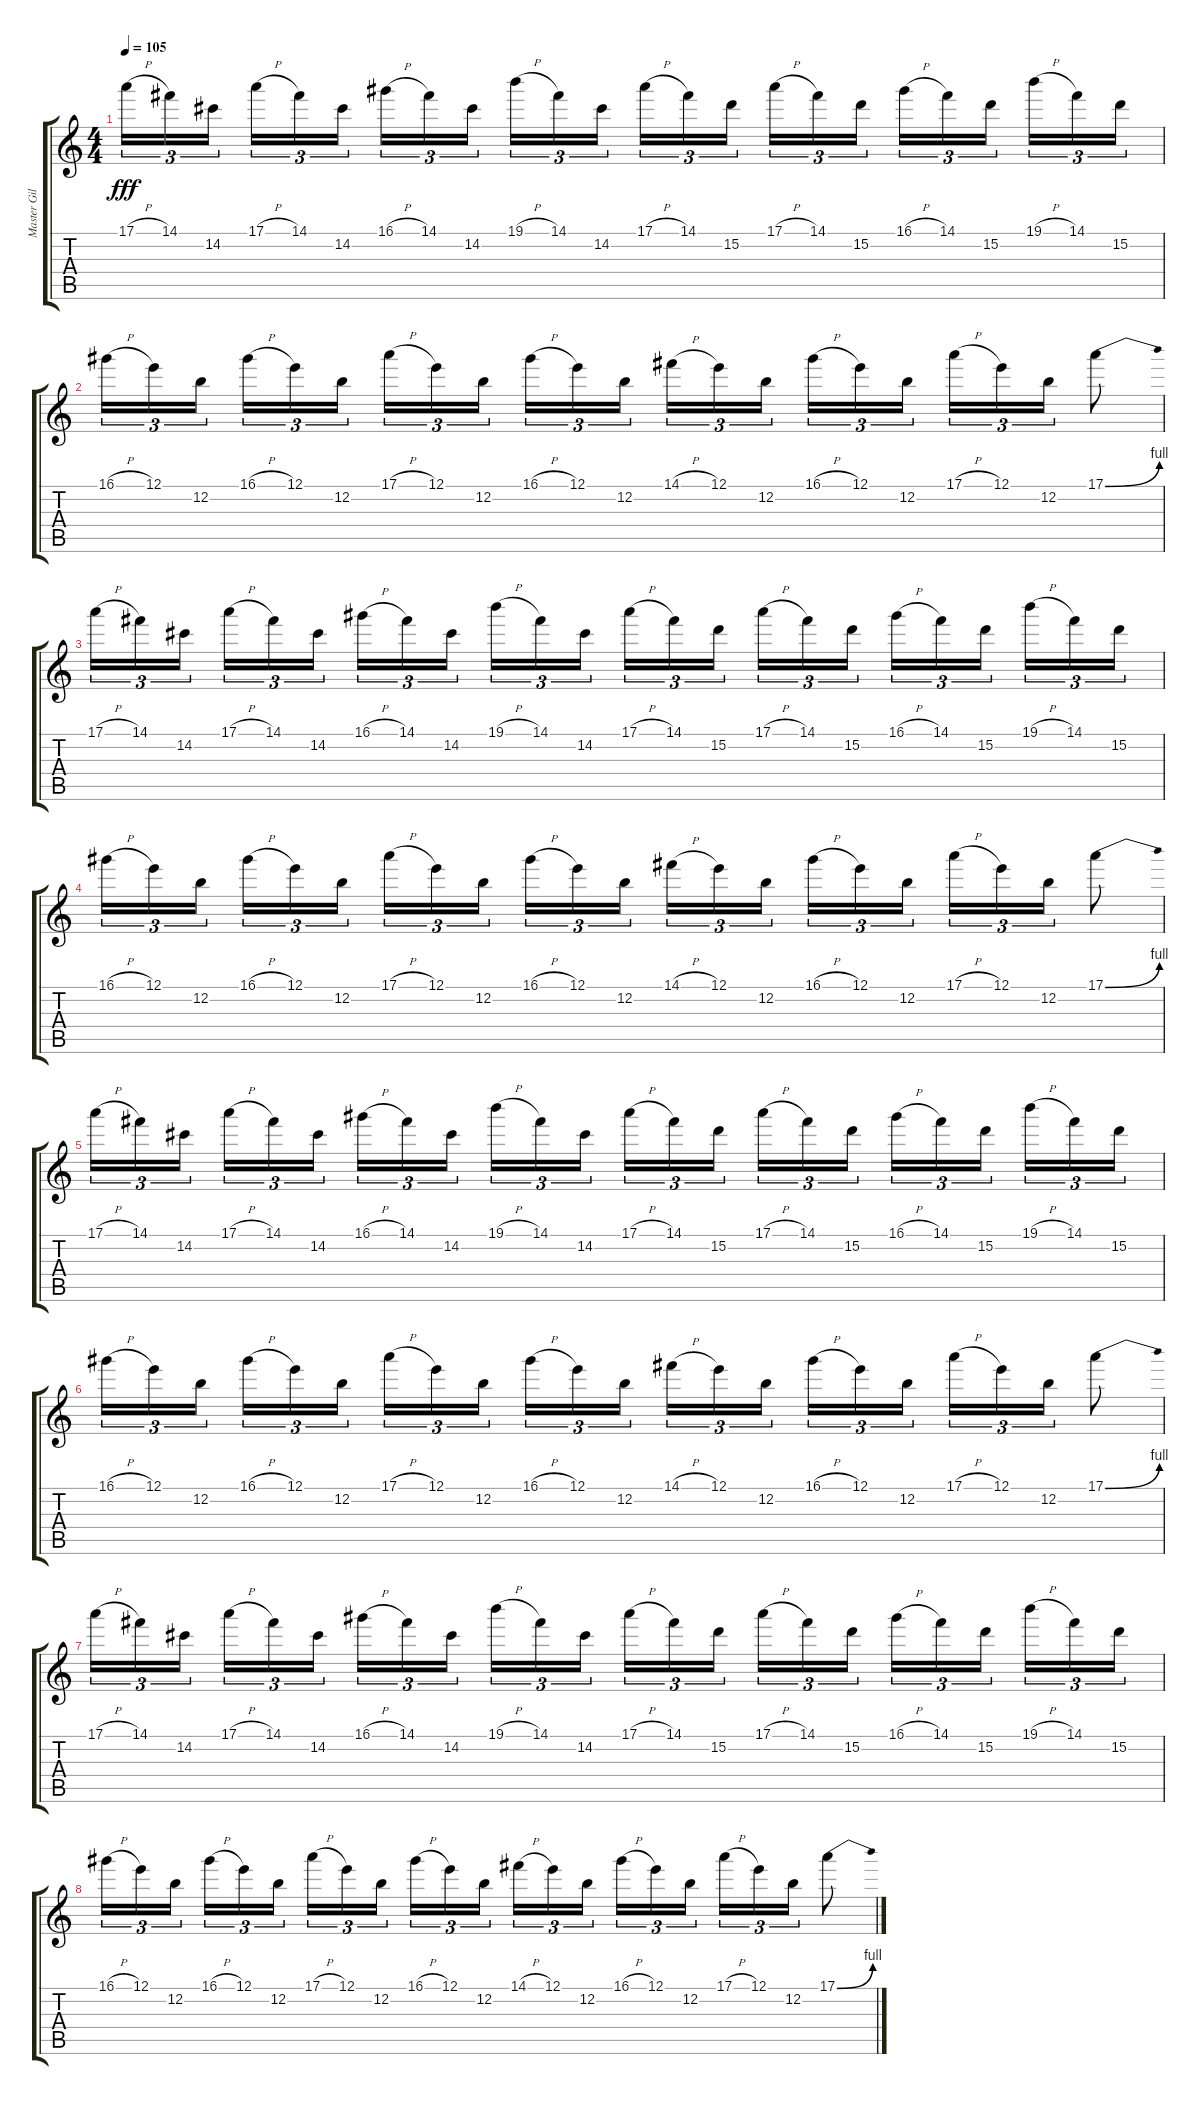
\track ("Master Gil Shapira" "Master Gil") {instrument distortionguitar}
\staff {score tabs}
\tuning (E4 B3 G3 D3 A2 E2) {hide}
\ts (4 4)
\tempo 105
\clef g2
\ks c
17.1{h}.16{tu (3 2) dy fff} 14.1.16{tu (3 2)} 14.2.16{tu (3 2)} 17.1{h}.16{tu (3 2)} 14.1.16{tu (3 2)} 14.2.16{tu (3 2)} 16.1{h}.16{tu (3 2)} 14.1.16{tu (3 2)} 14.2.16{tu (3 2)} 19.1{h}.16{tu (3 2)} 14.1.16{tu (3 2)} 14.2.16{tu (3 2)} 17.1{h}.16{tu (3 2)} 14.1.16{tu (3 2)} 15.2.16{tu (3 2)} 17.1{h}.16{tu (3 2)} 14.1.16{tu (3 2)} 15.2.16{tu (3 2)} 16.1{h}.16{tu (3 2)} 14.1.16{tu (3 2)} 15.2.16{tu (3 2)} 19.1{h}.16{tu (3 2)} 14.1.16{tu (3 2)} 15.2.16{tu (3 2)} |
16.1{h}.16{tu (3 2)} 12.1.16{tu (3 2)} 12.2.16{tu (3 2)} 16.1{h}.16{tu (3 2)} 12.1.16{tu (3 2)} 12.2.16{tu (3 2)} 17.1{h}.16{tu (3 2)} 12.1.16{tu (3 2)} 12.2.16{tu (3 2)} 16.1{h}.16{tu (3 2)} 12.1.16{tu (3 2)} 12.2.16{tu (3 2)} 14.1{h}.16{tu (3 2)} 12.1.16{tu (3 2)} 12.2.16{tu (3 2)} 16.1{h}.16{tu (3 2)} 12.1.16{tu (3 2)} 12.2.16{tu (3 2)} 17.1{h}.16{tu (3 2)} 12.1.16{tu (3 2)} 12.2.16{tu (3 2)} 17.1{be (bend 0 0 60 4)}.8 |
17.1{h}.16{tu (3 2)} 14.1.16{tu (3 2)} 14.2.16{tu (3 2)} 17.1{h}.16{tu (3 2)} 14.1.16{tu (3 2)} 14.2.16{tu (3 2)} 16.1{h}.16{tu (3 2)} 14.1.16{tu (3 2)} 14.2.16{tu (3 2)} 19.1{h}.16{tu (3 2)} 14.1.16{tu (3 2)} 14.2.16{tu (3 2)} 17.1{h}.16{tu (3 2)} 14.1.16{tu (3 2)} 15.2.16{tu (3 2)} 17.1{h}.16{tu (3 2)} 14.1.16{tu (3 2)} 15.2.16{tu (3 2)} 16.1{h}.16{tu (3 2)} 14.1.16{tu (3 2)} 15.2.16{tu (3 2)} 19.1{h}.16{tu (3 2)} 14.1.16{tu (3 2)} 15.2.16{tu (3 2)} |
16.1{h}.16{tu (3 2)} 12.1.16{tu (3 2)} 12.2.16{tu (3 2)} 16.1{h}.16{tu (3 2)} 12.1.16{tu (3 2)} 12.2.16{tu (3 2)} 17.1{h}.16{tu (3 2)} 12.1.16{tu (3 2)} 12.2.16{tu (3 2)} 16.1{h}.16{tu (3 2)} 12.1.16{tu (3 2)} 12.2.16{tu (3 2)} 14.1{h}.16{tu (3 2)} 12.1.16{tu (3 2)} 12.2.16{tu (3 2)} 16.1{h}.16{tu (3 2)} 12.1.16{tu (3 2)} 12.2.16{tu (3 2)} 17.1{h}.16{tu (3 2)} 12.1.16{tu (3 2)} 12.2.16{tu (3 2)} 17.1{be (bend 0 0 60 4)}.8 |
17.1{h}.16{tu (3 2)} 14.1.16{tu (3 2)} 14.2.16{tu (3 2)} 17.1{h}.16{tu (3 2)} 14.1.16{tu (3 2)} 14.2.16{tu (3 2)} 16.1{h}.16{tu (3 2)} 14.1.16{tu (3 2)} 14.2.16{tu (3 2)} 19.1{h}.16{tu (3 2)} 14.1.16{tu (3 2)} 14.2.16{tu (3 2)} 17.1{h}.16{tu (3 2)} 14.1.16{tu (3 2)} 15.2.16{tu (3 2)} 17.1{h}.16{tu (3 2)} 14.1.16{tu (3 2)} 15.2.16{tu (3 2)} 16.1{h}.16{tu (3 2)} 14.1.16{tu (3 2)} 15.2.16{tu (3 2)} 19.1{h}.16{tu (3 2)} 14.1.16{tu (3 2)} 15.2.16{tu (3 2)} |
16.1{h}.16{tu (3 2)} 12.1.16{tu (3 2)} 12.2.16{tu (3 2)} 16.1{h}.16{tu (3 2)} 12.1.16{tu (3 2)} 12.2.16{tu (3 2)} 17.1{h}.16{tu (3 2)} 12.1.16{tu (3 2)} 12.2.16{tu (3 2)} 16.1{h}.16{tu (3 2)} 12.1.16{tu (3 2)} 12.2.16{tu (3 2)} 14.1{h}.16{tu (3 2)} 12.1.16{tu (3 2)} 12.2.16{tu (3 2)} 16.1{h}.16{tu (3 2)} 12.1.16{tu (3 2)} 12.2.16{tu (3 2)} 17.1{h}.16{tu (3 2)} 12.1.16{tu (3 2)} 12.2.16{tu (3 2)} 17.1{be (bend 0 0 60 4)}.8 |
17.1{h}.16{tu (3 2)} 14.1.16{tu (3 2)} 14.2.16{tu (3 2)} 17.1{h}.16{tu (3 2)} 14.1.16{tu (3 2)} 14.2.16{tu (3 2)} 16.1{h}.16{tu (3 2)} 14.1.16{tu (3 2)} 14.2.16{tu (3 2)} 19.1{h}.16{tu (3 2)} 14.1.16{tu (3 2)} 14.2.16{tu (3 2)} 17.1{h}.16{tu (3 2)} 14.1.16{tu (3 2)} 15.2.16{tu (3 2)} 17.1{h}.16{tu (3 2)} 14.1.16{tu (3 2)} 15.2.16{tu (3 2)} 16.1{h}.16{tu (3 2)} 14.1.16{tu (3 2)} 15.2.16{tu (3 2)} 19.1{h}.16{tu (3 2)} 14.1.16{tu (3 2)} 15.2.16{tu (3 2)} |
16.1{h}.16{tu (3 2)} 12.1.16{tu (3 2)} 12.2.16{tu (3 2)} 16.1{h}.16{tu (3 2)} 12.1.16{tu (3 2)} 12.2.16{tu (3 2)} 17.1{h}.16{tu (3 2)} 12.1.16{tu (3 2)} 12.2.16{tu (3 2)} 16.1{h}.16{tu (3 2)} 12.1.16{tu (3 2)} 12.2.16{tu (3 2)} 14.1{h}.16{tu (3 2)} 12.1.16{tu (3 2)} 12.2.16{tu (3 2)} 16.1{h}.16{tu (3 2)} 12.1.16{tu (3 2)} 12.2.16{tu (3 2)} 17.1{h}.16{tu (3 2)} 12.1.16{tu (3 2)} 12.2.16{tu (3 2)} 17.1{be (bend 0 0 60 4)}.8
